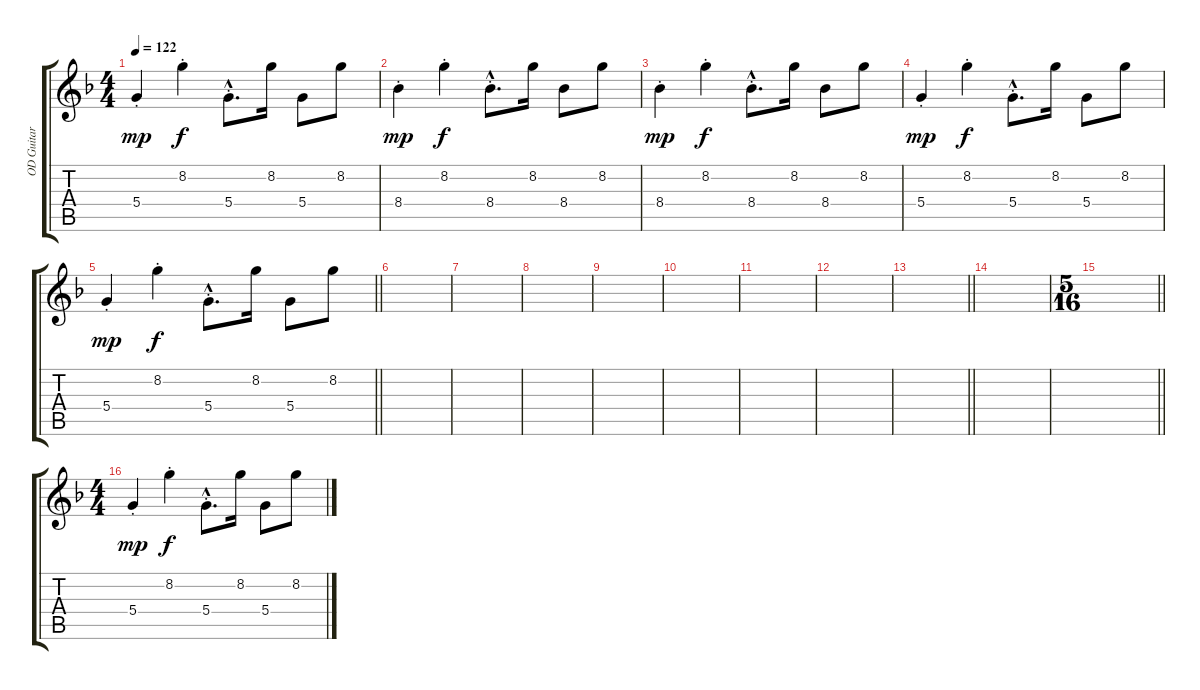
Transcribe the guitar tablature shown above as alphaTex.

\track ("OD Guitar" "OD Guitar") {instrument overdrivenguitar}
\staff {score tabs}
\tuning (E4 B3 G3 D3 A2 E2) {hide}
\ts (4 4)
\tempo 122
\clef g2
\ks f
5.4{st}.4{dy mp} 8.2{st}.4{dy f} 5.4{hac st}.8{d} 8.2.16 5.4.8 8.2.8 |
8.4{st}.4{dy mp} 8.2{st}.4{dy f} 8.4{hac st}.8{d} 8.2.16 8.4.8 8.2.8 |
8.4{st}.4{dy mp} 8.2{st}.4{dy f} 8.4{hac st}.8{d} 8.2.16 8.4.8 8.2.8 |
5.4{st}.4{dy mp} 8.2{st}.4{dy f} 5.4{hac st}.8{d} 8.2.16 5.4.8 8.2.8 |
\barLineRight lightlight
5.4{st}.4{dy mp} 8.2{st}.4{dy f} 5.4{hac st}.8{d} 8.2.16 5.4.8 8.2.8 |
|
|
|
|
|
|
|
\barLineRight lightlight
|
|
\ts (5 16)
\barLineRight lightlight
|
\ts (4 4)
5.4{st}.4{dy mp} 8.2{st}.4{dy f} 5.4{hac st}.8{d} 8.2.16 5.4.8 8.2.8
